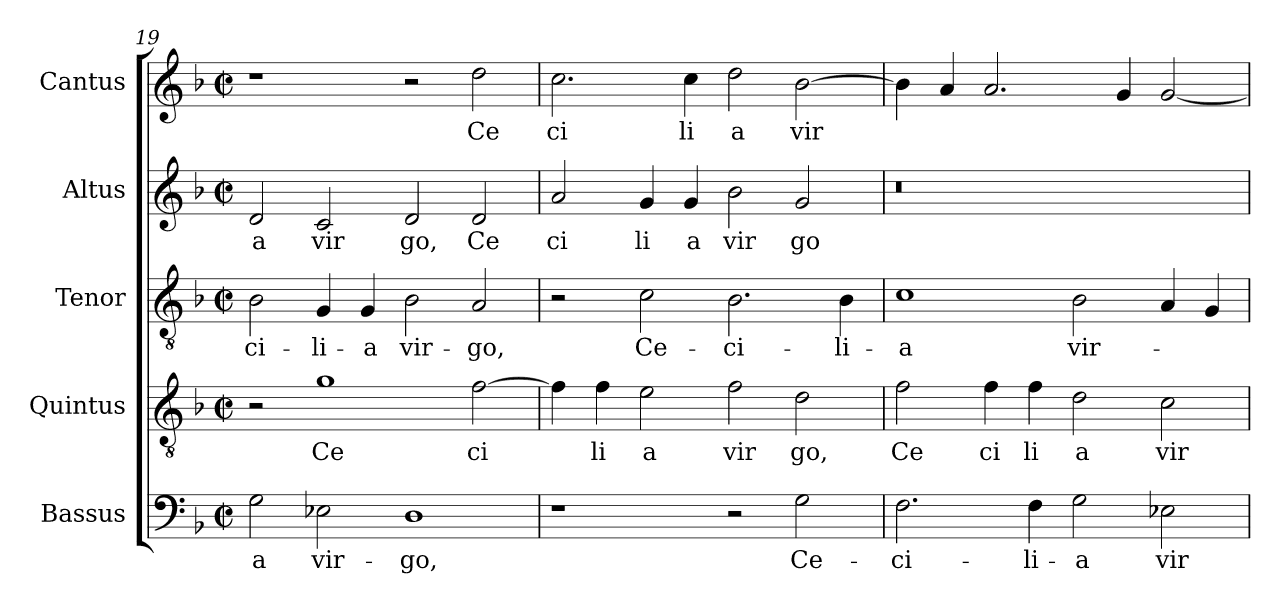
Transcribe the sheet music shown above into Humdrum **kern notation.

**kern	**text	**kern	**text	**kern	**text	**kern	**text	**kern	**text
*part5	*part5	*part4	*part4	*part3	*part3	*part2	*part2	*part1	*part1
*staff5	*staff5	*staff4	*staff4	*staff3	*staff3	*staff2	*staff2	*staff1	*staff1
*I"Bassus	*	*I"Quintus	*	*I"Tenor	*	*I"Altus	*	*I"Cantus	*
*clefF4	*	*clefGv2	*	*clefGv2	*	*clefG2	*	*clefG2	*
*k[b-]	*	*k[b-]	*	*k[b-]	*	*k[b-]	*	*k[b-]	*
*F:	*	*F:	*	*F:	*	*F:	*	*F:	*
*M2/2	*	*M2/2	*	*M2/2	*	*M2/2	*	*M2/2	*
*met(c|)	*	*met(c|)	*	*met(c|)	*	*met(c|)	*	*met(c|)	*
=19	=19	=19	=19	=19	=19	=19	=19	=19	=19
!	!LO:LY:b:cj	!	!	!	!LO:LY:b:cj	!	!LO:LY:b:cj	!	!
2G\	-a	2r	.	2B-\	-ci-	2d/	a	1r	.
!	!LO:LY:b:cj	!	!LO:LY:b:cj	!	!LO:LY:b:cj	!	!LO:LY:b:cj	!	!
2E-X\	vir-	1g	Ce	4G/	-li-	2c/	vir	.	.
!	!	!	!	!	!LO:LY:b:cj	!	!	!	!
.	.	.	.	4G/	-a	.	.	.	.
!	!LO:LY:b:cj	!	!	!	!LO:LY:b:cj	!	!LO:LY:b:cj	!	!
1D	-go,	.	.	2B-\	vir-	2d/	go,	2r	.
!	!	!	!LO:LY:b:cj	!	!LO:LY:b:cj	!	!LO:LY:b:cj	!	!LO:LY:b:cj
.	.	[>2f\	ci	2A/	-go,	2d/	Ce	2dd\	Ce
=20	=20	=20	=20	=20	=20	=20	=20	=20	=20
!	!	!	!	!	!	!	!LO:LY:b:cj	!	!LO:LY:b:cj
1r	.	4f\]	.	2r	.	2a/	ci	2.cc\	ci
!	!	!	!LO:LY:b:cj	!	!	!	!	!	!
.	.	4f\	li	.	.	.	.	.	.
!	!	!	!LO:LY:b:cj	!	!LO:LY:b:cj	!	!LO:LY:b:cj	!	!
.	.	2e\	a	2c\	Ce-	4g/	li	.	.
!	!	!	!	!	!	!	!LO:LY:b:cj	!	!LO:LY:b:cj
.	.	.	.	.	.	4g/	a	4cc\	li
!	!	!	!LO:LY:b:cj	!	!LO:LY:b:cj	!	!LO:LY:b:cj	!	!LO:LY:b:cj
2r	.	2f\	vir	2.B-\	-ci-	2b-\	vir	2dd\	a
!	!LO:LY:b:cj	!	!LO:LY:b:cj	!	!	!	!LO:LY:b:cj	!	!LO:LY:b
2G\	Ce-	2d\	go,	.	.	2g/	go	[>2b-\	vir
!	!	!	!	!	!LO:LY:b:cj	!	!	!	!
.	.	.	.	4B-\	-li-	.	.	.	.
=21	=21	=21	=21	=21	=21	=21	=21	=21	=21
!	!LO:LY:b:cj	!	!LO:LY:b:cj	!	!LO:LY:b:cj	!	!	!	!
2.F\	-ci-	2f\	Ce	1c	-a	0r	.	4b-\]	.
.	.	.	.	.	.	.	.	4a/	.
!	!	!	!LO:LY:b:cj	!	!	!	!	!	!
.	.	4f\	ci	.	.	.	.	2.a/	.
!	!LO:LY:b:cj	!	!LO:LY:b:cj	!	!	!	!	!	!
4F\	-li-	4f\	li	.	.	.	.	.	.
!	!LO:LY:b:cj	!	!LO:LY:b:cj	!	!LO:LY:b	!	!	!	!
2G\	-a	2d\	a	2B-\	vir-	.	.	.	.
.	.	.	.	.	.	.	.	4g/	.
!	!LO:LY:b:cj	!	!LO:LY:b:cj	!	!	!	!	!	!
2E-X\	vir-	2c\	vir	4A/	.	.	.	[<2g/	.
.	.	.	.	4G/	.	.	.	.	.
=	=	=	=	=	=	=	=	=	=
*-	*-	*-	*-	*-	*-	*-	*-	*-	*-
